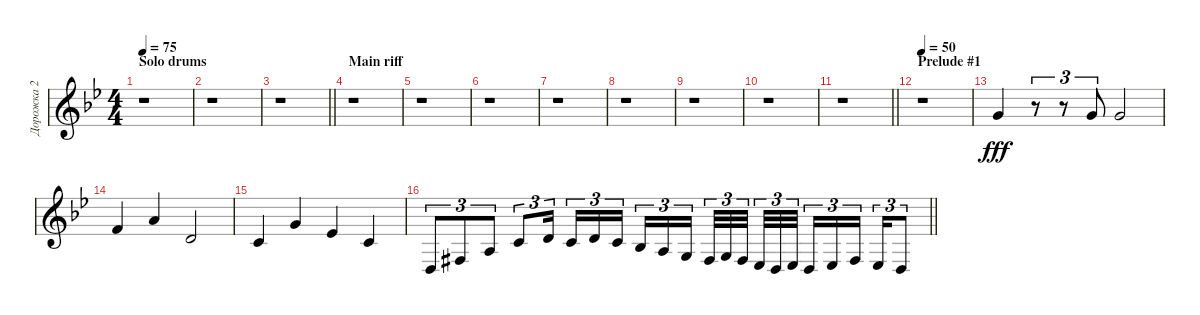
\track ("Дорожка 2" "Дорожка 2") {instrument acousticgrandpiano}
\staff {score}
\tuning (E4 B3 G3 D3 A2 E2) {hide}
\ts (4 4)
\section ("" "Solo drums")
\tempo 75
\clef g2
\ks gminor
r.1{dy fff} |
r.1 |
\barLineRight lightlight
r.1 |
\section ("" "Main riff")
r.1 |
r.1 |
r.1 |
r.1 |
r.1 |
r.1 |
r.1 |
\barLineRight lightlight
r.1 |
\section ("" "Prelude #1")
\tempo 50
r.1 |
3.1.4 r.8{tu (3 2)} r.8{tu (3 2)} 3.1.8{tu (3 2)} 3.1.2 |
1.1.4 5.1.4 3.2.2 |
5.3.4 3.1.4 4.2.4 5.3.4 |
\barLineRight lightlight
5.5.8{tu (3 2)} 4.4{acc #}.8{tu (3 2)} 2.3.8{tu (3 2)} 1.2.8{tu (3 2)} 3.2.16{tu (3 2) beam splitsecondary} 1.2.16{tu (3 2)} 3.2.16{tu (3 2)} 1.2.16{tu (3 2)} 3.3.16{tu (3 2)} 2.3.16{tu (3 2)} 0.3.16{tu (3 2) beam splitsecondary} 4.4{acc #}.32{tu (3 2)} 0.3.32{tu (3 2)} 4.4{acc #}.32{tu (3 2) beam splitsecondary} 1.4.32{tu (3 2)} 0.4.32{tu (3 2)} 1.4.32{tu (3 2)} 0.4.16{tu (3 2)} 1.4.16{tu (3 2)} 4.4{acc #}.16{tu (3 2) beam splitsecondary} 1.4.16{tu (3 2)} 0.4.8{tu (3 2)}
